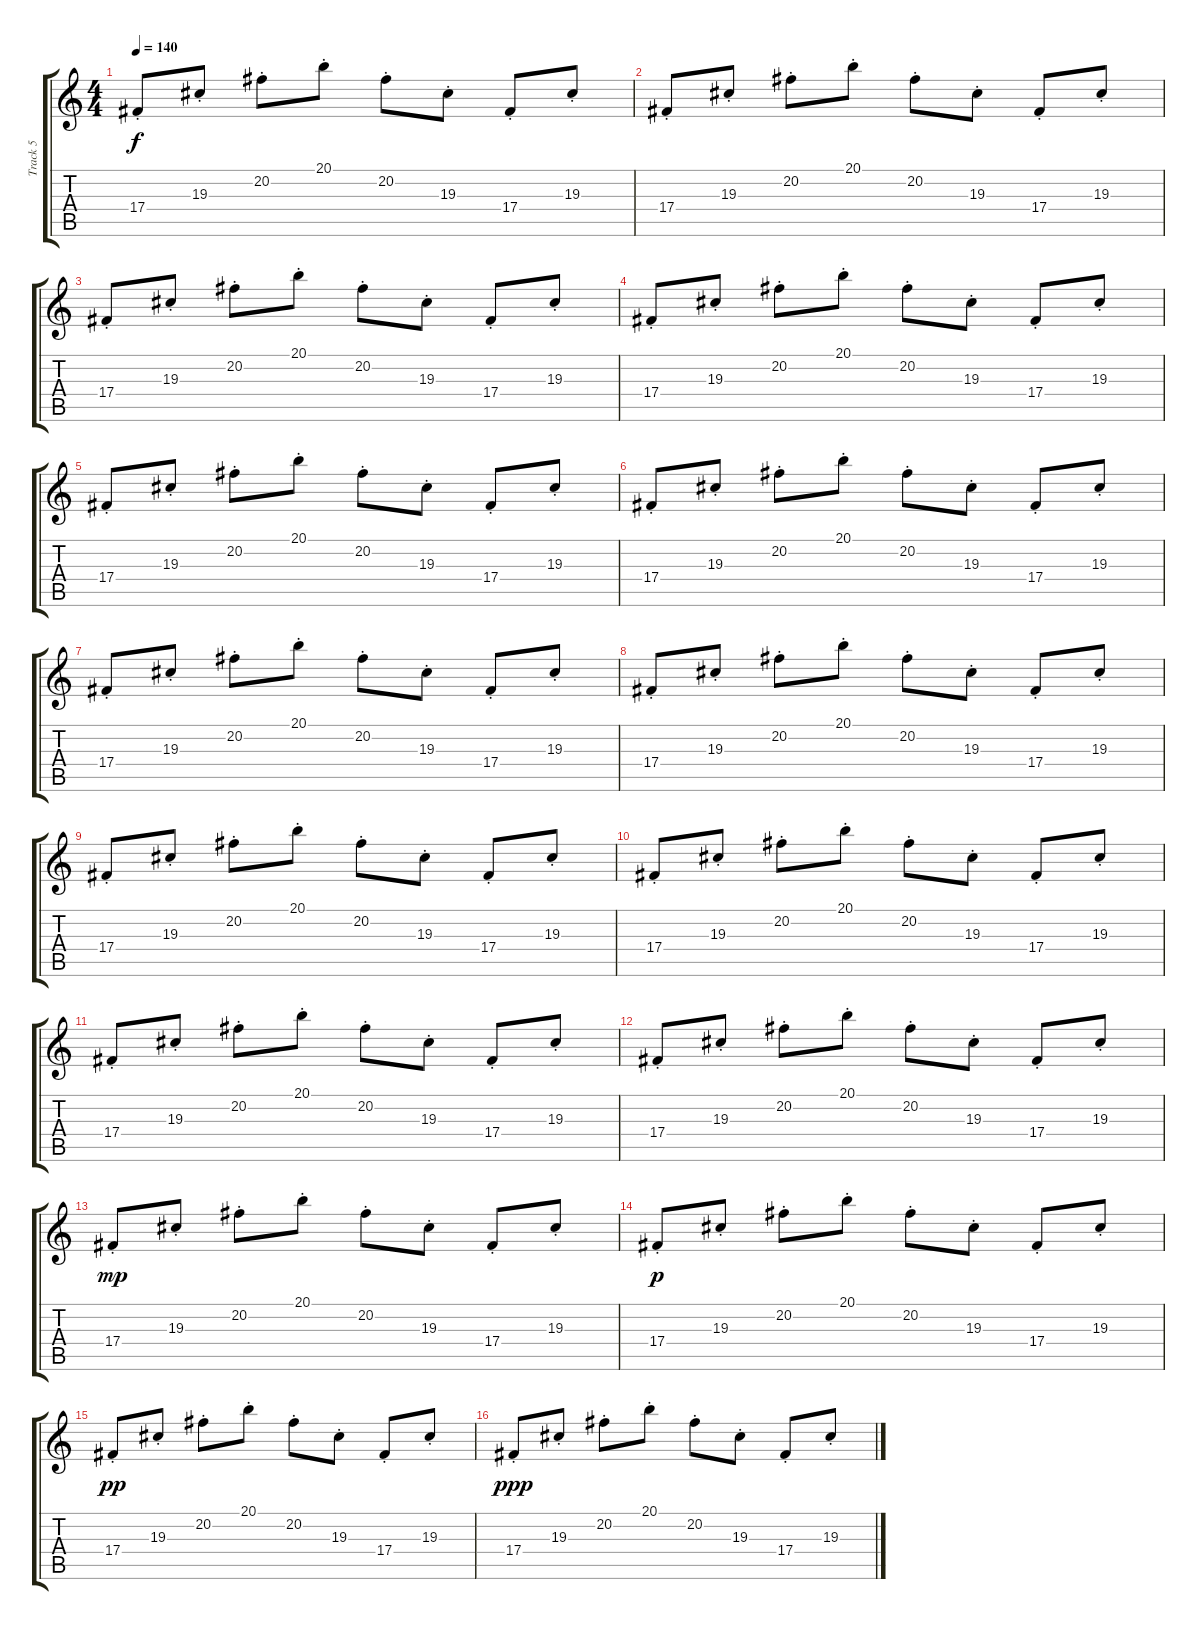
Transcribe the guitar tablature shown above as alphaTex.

\track ("Track 5" "Track 5") {instrument lead1square}
\staff {score tabs}
\tuning (Eb4 Bb3 Gb3 Db3 Ab2 Db2) {hide}
\ts (4 4)
\tempo 140
\clef g2
\ks c
17.4{st}.8{dy f volume 5 instrument lead2sawtooth} 19.3{st}.8 20.2{st}.8 20.1{st}.8 20.2{st}.8 19.3{st}.8 17.4{st}.8 19.3{st}.8 |
17.4{st}.8 19.3{st}.8 20.2{st}.8 20.1{st}.8 20.2{st}.8 19.3{st}.8 17.4{st}.8 19.3{st}.8 |
17.4{st}.8 19.3{st}.8 20.2{st}.8 20.1{st}.8 20.2{st}.8 19.3{st}.8 17.4{st}.8 19.3{st}.8 |
17.4{st}.8 19.3{st}.8 20.2{st}.8 20.1{st}.8 20.2{st}.8 19.3{st}.8 17.4{st}.8 19.3{st}.8 |
17.4{st}.8{volume 5 instrument lead2sawtooth} 19.3{st}.8 20.2{st}.8 20.1{st}.8 20.2{st}.8 19.3{st}.8 17.4{st}.8 19.3{st}.8 |
17.4{st}.8 19.3{st}.8 20.2{st}.8 20.1{st}.8 20.2{st}.8 19.3{st}.8 17.4{st}.8 19.3{st}.8 |
17.4{st}.8 19.3{st}.8 20.2{st}.8 20.1{st}.8 20.2{st}.8 19.3{st}.8 17.4{st}.8 19.3{st}.8 |
17.4{st}.8 19.3{st}.8 20.2{st}.8 20.1{st}.8 20.2{st}.8 19.3{st}.8 17.4{st}.8 19.3{st}.8 |
17.4{st}.8{volume 5 instrument lead2sawtooth} 19.3{st}.8 20.2{st}.8 20.1{st}.8 20.2{st}.8 19.3{st}.8 17.4{st}.8 19.3{st}.8 |
17.4{st}.8 19.3{st}.8 20.2{st}.8 20.1{st}.8 20.2{st}.8 19.3{st}.8 17.4{st}.8 19.3{st}.8 |
17.4{st}.8 19.3{st}.8 20.2{st}.8 20.1{st}.8 20.2{st}.8 19.3{st}.8 17.4{st}.8 19.3{st}.8 |
17.4{st}.8 19.3{st}.8 20.2{st}.8 20.1{st}.8 20.2{st}.8 19.3{st}.8 17.4{st}.8 19.3{st}.8 |
17.4{st}.8{dy mp volume 5 instrument lead2sawtooth} 19.3{st}.8 20.2{st}.8 20.1{st}.8 20.2{st}.8 19.3{st}.8 17.4{st}.8 19.3{st}.8 |
17.4{st}.8{dy p} 19.3{st}.8 20.2{st}.8 20.1{st}.8 20.2{st}.8 19.3{st}.8 17.4{st}.8 19.3{st}.8 |
17.4{st}.8{dy pp} 19.3{st}.8 20.2{st}.8 20.1{st}.8 20.2{st}.8 19.3{st}.8 17.4{st}.8 19.3{st}.8 |
17.4{st}.8{dy ppp} 19.3{st}.8 20.2{st}.8 20.1{st}.8 20.2{st}.8 19.3{st}.8 17.4{st}.8 19.3{st}.8
